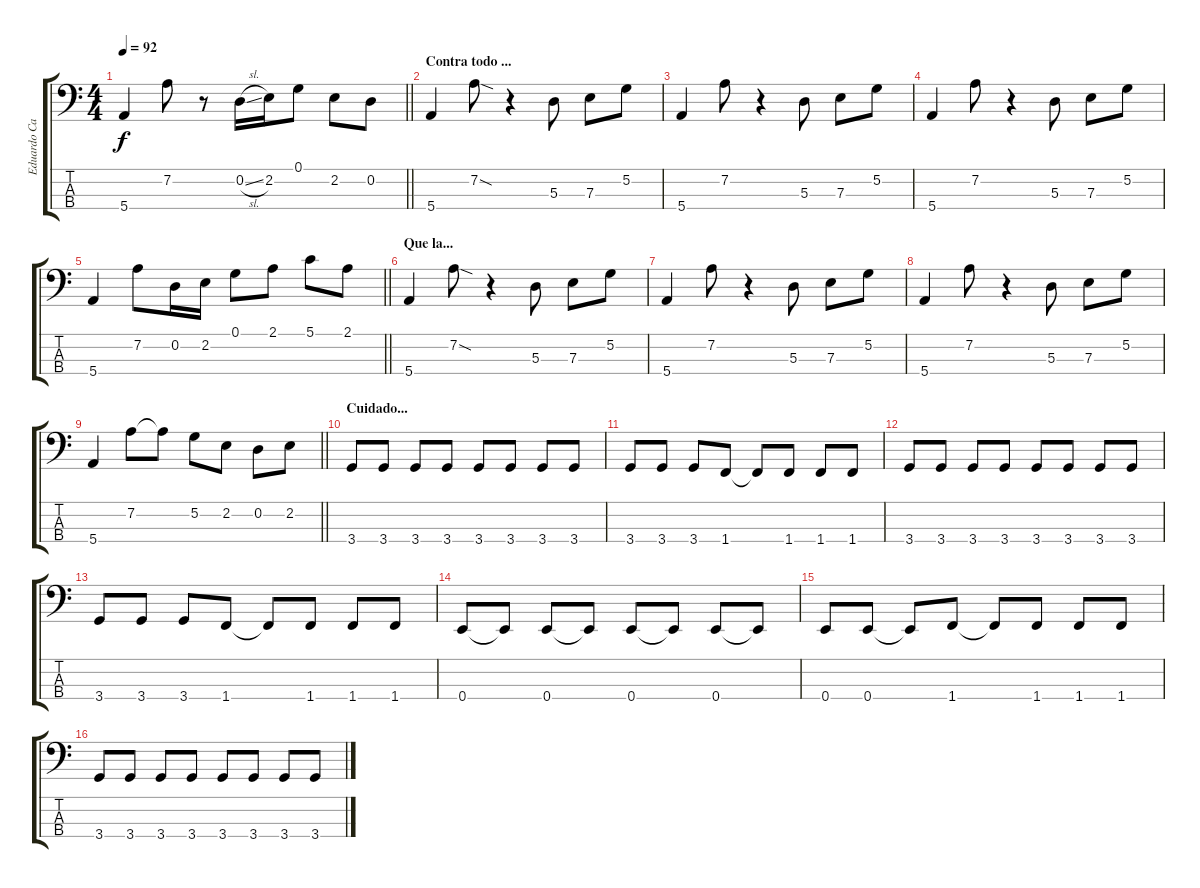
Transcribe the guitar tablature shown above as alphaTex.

\track ("Eduardo Caces" "Eduardo Ca") {instrument electricbassfinger}
\staff {score tabs}
\tuning (G2 D2 A1 E1) {hide}
\ts (4 4)
\tempo 92
\clef f4
\barLineRight lightlight
\ks c
5.4.4{dy f} 7.2.8 r.8 0.2{sl}.16 2.2.16 0.1.8 2.2.8 0.2.8 |
\section ("" "Contra todo ...")
5.4.4 7.2{sod}.8 r.4 5.3.8 7.3.8 5.2.8 |
5.4.4 7.2.8 r.4 5.3.8 7.3.8 5.2.8 |
5.4.4 7.2.8 r.4 5.3.8 7.3.8 5.2.8 |
\barLineRight lightlight
5.4.4 7.2.8 0.2.16 2.2.16 0.1.8 2.1.8 5.1.8 2.1.8 |
\section ("" "Que la...")
5.4.4 7.2{sod}.8 r.4 5.3.8 7.3.8 5.2.8 |
5.4.4 7.2.8 r.4 5.3.8 7.3.8 5.2.8 |
5.4.4 7.2.8 r.4 5.3.8 7.3.8 5.2.8 |
\barLineRight lightlight
5.4.4 7.2.8 7.2{t}.8 5.2.8 2.2.8 0.2.8 2.2.8 |
\section ("" "Cuidado...")
3.4.8 3.4.8 3.4.8 3.4.8 3.4.8 3.4.8 3.4.8 3.4.8 |
3.4.8 3.4.8 3.4.8 1.4.8 1.4{t}.8 1.4.8 1.4.8 1.4.8 |
3.4.8 3.4.8 3.4.8 3.4.8 3.4.8 3.4.8 3.4.8 3.4.8 |
3.4.8 3.4.8 3.4.8 1.4.8 1.4{t}.8 1.4.8 1.4.8 1.4.8 |
0.4.8 0.4{t}.8 0.4.8 0.4{t}.8 0.4.8 0.4{t}.8 0.4.8 0.4{t}.8 |
0.4.8 0.4.8 0.4{t}.8 1.4.8 1.4{t}.8 1.4.8 1.4.8 1.4.8 |
3.4.8 3.4.8 3.4.8 3.4.8 3.4.8 3.4.8 3.4.8 3.4.8
